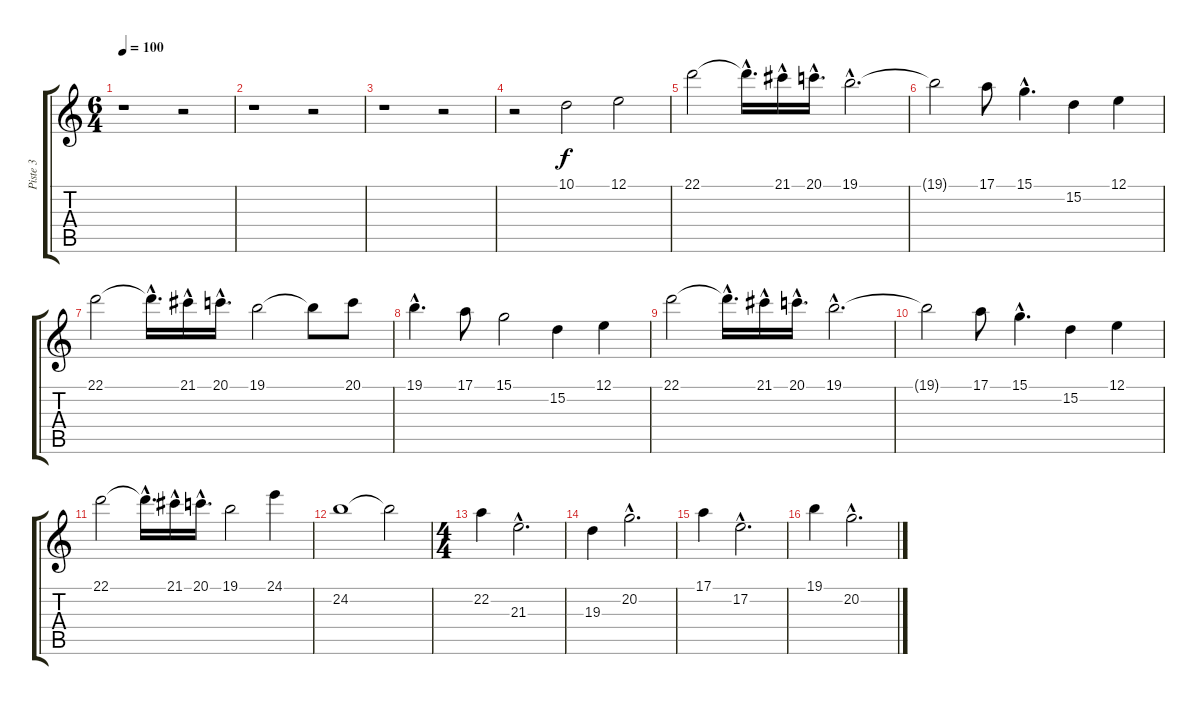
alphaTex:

\track ("Piste 3" "Piste 3") {instrument ocarina}
\staff {score tabs}
\tuning (E4 B3 G3 D3 A2 E2) {hide}
\ts (6 4)
\tempo 100
\clef g2
\ks c
r.1{dy f instrument ocarina} r.2 |
r.1 r.2 |
r.1 r.2 |
r.2 10.1.2 12.1.2 |
22.1.2 22.1{hac t}.16{d} 21.1{hac}.16 20.1{hac}.16{d} 19.1{hac}.2{d} |
19.1{t}.2 17.1.8 15.1{hac}.4{d} 15.2.4 12.1.4 |
22.1.2 22.1{hac t}.16{d} 21.1{hac}.16 20.1{hac}.16{d} 19.1.2 19.1{t}.8 20.1.8 |
19.1{hac}.4{d} 17.1.8 15.1.2 15.2.4 12.1.4 |
22.1.2 22.1{hac t}.16{d} 21.1{hac}.16 20.1{hac}.16{d} 19.1{hac}.2{d} |
19.1{t}.2 17.1.8 15.1{hac}.4{d} 15.2.4 12.1.4 |
22.1.2 22.1{hac t}.16{d} 21.1{hac}.16 20.1{hac}.16{d} 19.1.2 24.1.4 |
24.2.1 24.2{t}.2 |
\ts (4 4)
22.2.4 21.3{hac}.2{d} |
19.3.4 20.2{hac}.2{d} |
17.1.4 17.2{hac}.2{d} |
19.1.4 20.2{hac}.2{d}
